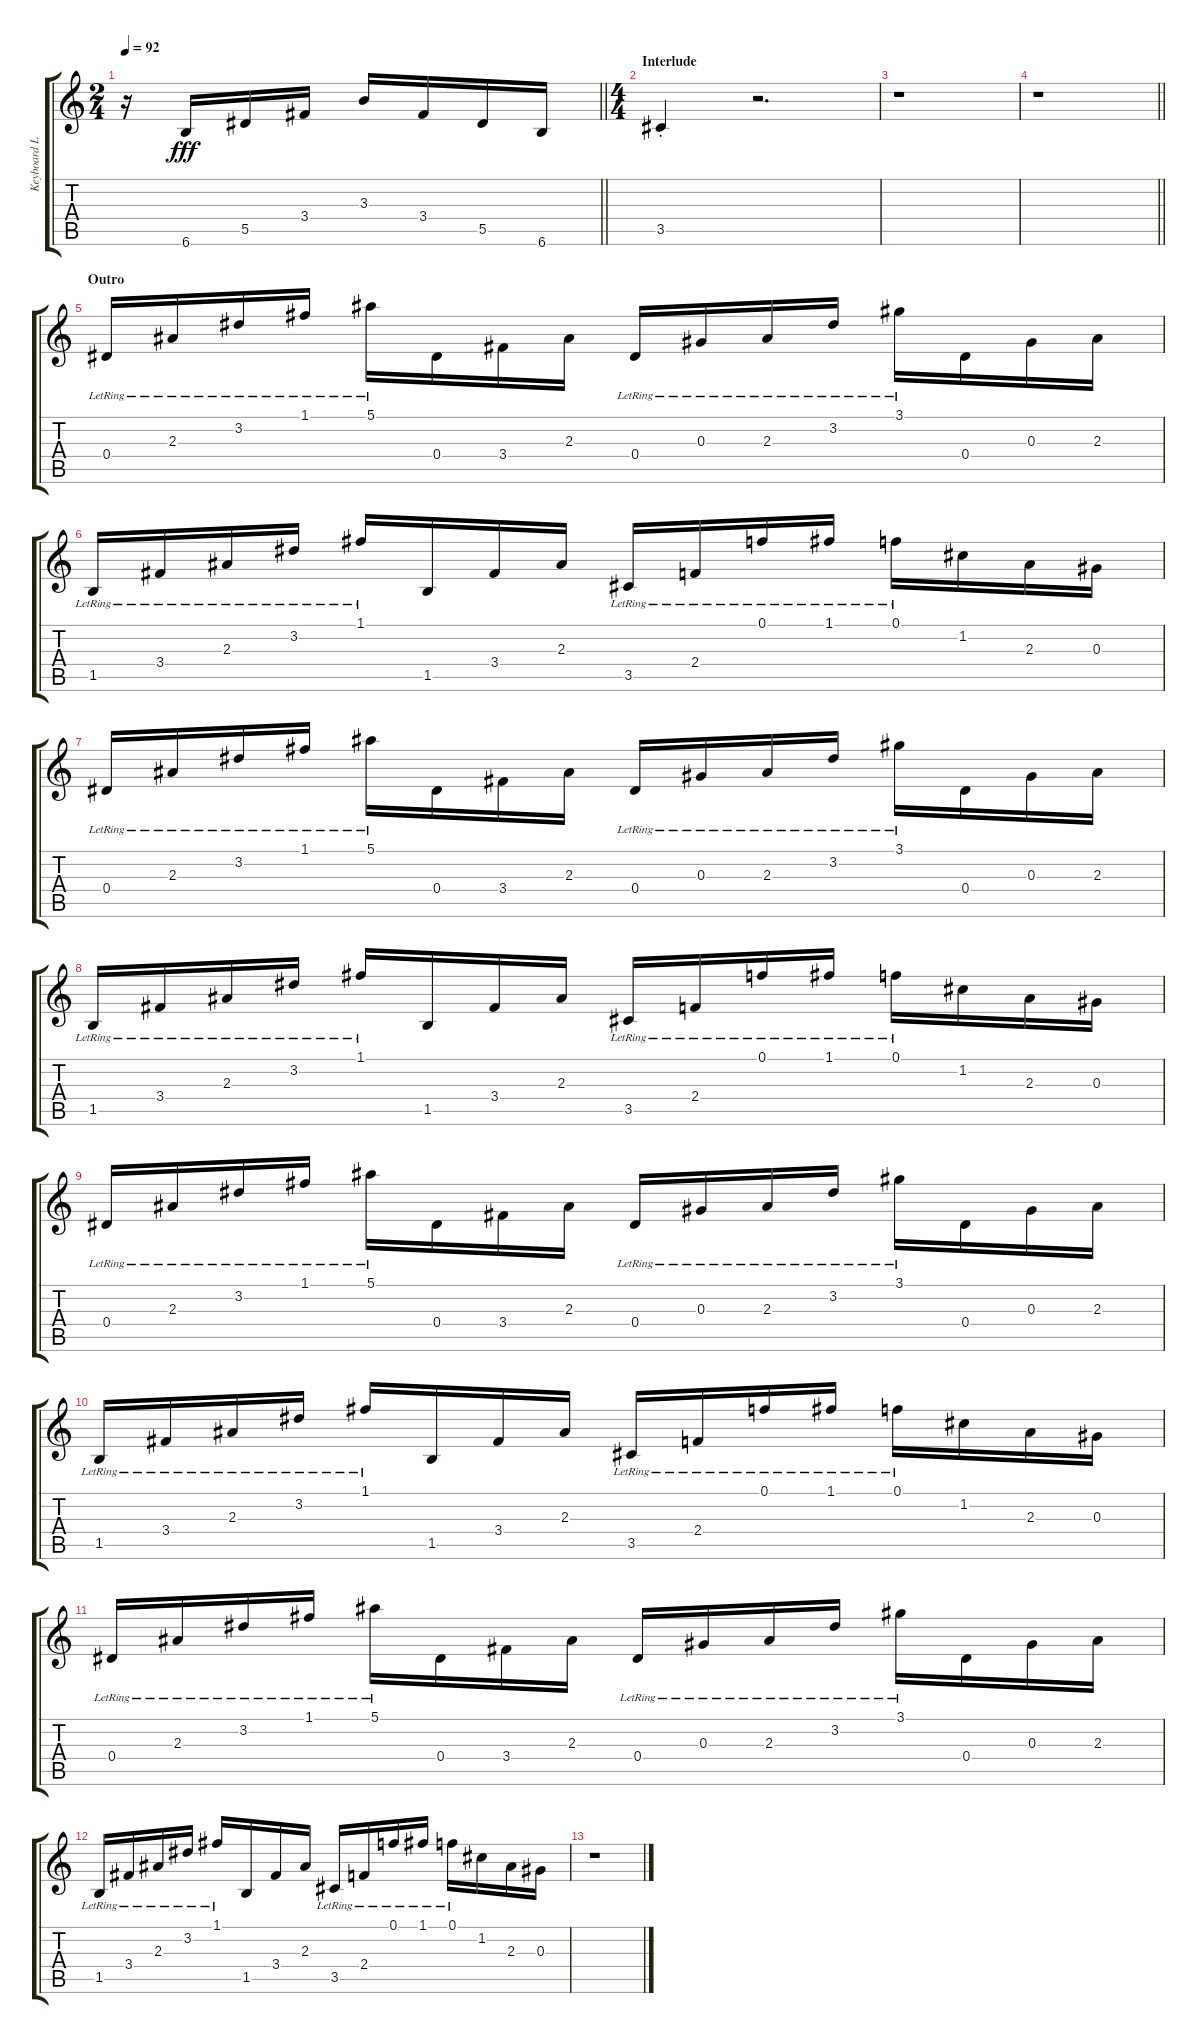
\track ("Keyboard Lead II" "Keyboard L") {instrument stringensemble2}
\staff {score tabs}
\tuning (F5 C5 Ab4 Eb4 Bb3 F3) {hide}
\ts (2 4)
\tempo 92
\clef g2
\barLineRight lightlight
\ks c
r.16{dy fff} 6.6.16 5.5.16 3.4.16 3.3.16 3.4.16 5.5.16 6.6.16 |
\ts (4 4)
\section ("" "Interlude")
3.5{st}.4 r.2{d} |
r.1 |
\barLineRight lightlight
r.1 |
\section ("" "Outro")
0.4{lr}.16{volume 4 balance 8 instrument stringensemble2} 2.3{lr}.16 3.2{lr}.16 1.1{lr}.16 5.1{lr}.16 0.4.16 3.4.16 2.3.16 0.4{lr}.16 0.3{lr}.16 2.3{lr}.16 3.2{lr}.16 3.1{lr}.16 0.4.16 0.3.16 2.3.16 |
1.5{lr}.16 3.4{lr}.16 2.3{lr}.16 3.2{lr}.16 1.1{lr}.16 1.5.16 3.4.16 2.3.16 3.5{lr}.16 2.4{lr}.16 0.1{lr}.16 1.1{lr}.16 0.1{lr}.16 1.2.16 2.3.16 0.3.16 |
0.4{lr}.16 2.3{lr}.16 3.2{lr}.16 1.1{lr}.16 5.1{lr}.16 0.4.16 3.4.16 2.3.16 0.4{lr}.16 0.3{lr}.16 2.3{lr}.16 3.2{lr}.16 3.1{lr}.16 0.4.16 0.3.16 2.3.16 |
1.5{lr}.16 3.4{lr}.16 2.3{lr}.16 3.2{lr}.16 1.1{lr}.16 1.5.16 3.4.16 2.3.16 3.5{lr}.16 2.4{lr}.16 0.1{lr}.16 1.1{lr}.16 0.1{lr}.16 1.2.16 2.3.16 0.3.16 |
0.4{lr}.16 2.3{lr}.16 3.2{lr}.16 1.1{lr}.16 5.1{lr}.16 0.4.16 3.4.16 2.3.16 0.4{lr}.16 0.3{lr}.16 2.3{lr}.16 3.2{lr}.16 3.1{lr}.16 0.4.16 0.3.16 2.3.16 |
1.5{lr}.16 3.4{lr}.16 2.3{lr}.16 3.2{lr}.16 1.1{lr}.16 1.5.16 3.4.16 2.3.16 3.5{lr}.16 2.4{lr}.16 0.1{lr}.16 1.1{lr}.16 0.1{lr}.16 1.2.16 2.3.16 0.3.16 |
0.4{lr}.16 2.3{lr}.16 3.2{lr}.16 1.1{lr}.16 5.1{lr}.16 0.4.16 3.4.16 2.3.16 0.4{lr}.16 0.3{lr}.16 2.3{lr}.16 3.2{lr}.16 3.1{lr}.16 0.4.16 0.3.16 2.3.16 |
1.5{lr}.16 3.4{lr}.16 2.3{lr}.16 3.2{lr}.16 1.1{lr}.16 1.5.16 3.4.16 2.3.16 3.5{lr}.16 2.4{lr}.16 0.1{lr}.16 1.1{lr}.16 0.1{lr}.16 1.2.16 2.3.16 0.3.16 |
r.1{volume 0}
